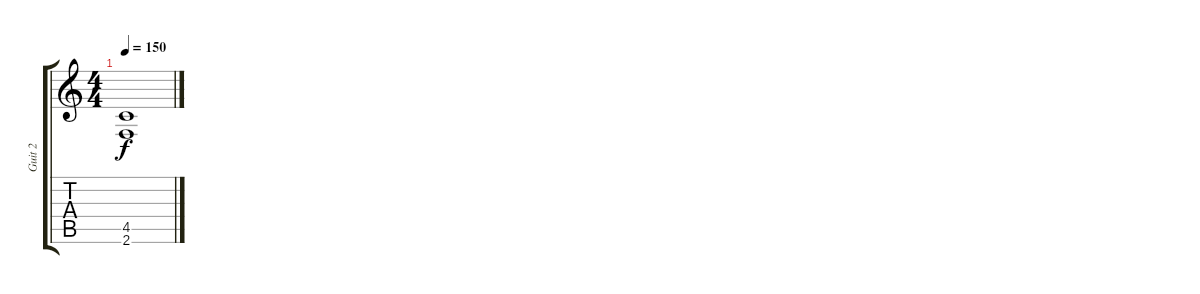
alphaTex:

\track ("Guit 2" "Guit 2") {instrument overdrivenguitar}
\staff {score tabs}
\tuning (Eb4 Bb3 Gb3 Db3 Ab2 Eb2) {hide}
\ts (4 4)
\tempo 150
\clef g2
\ks c
(4.5{t} 2.6{t}).1{dy f}
